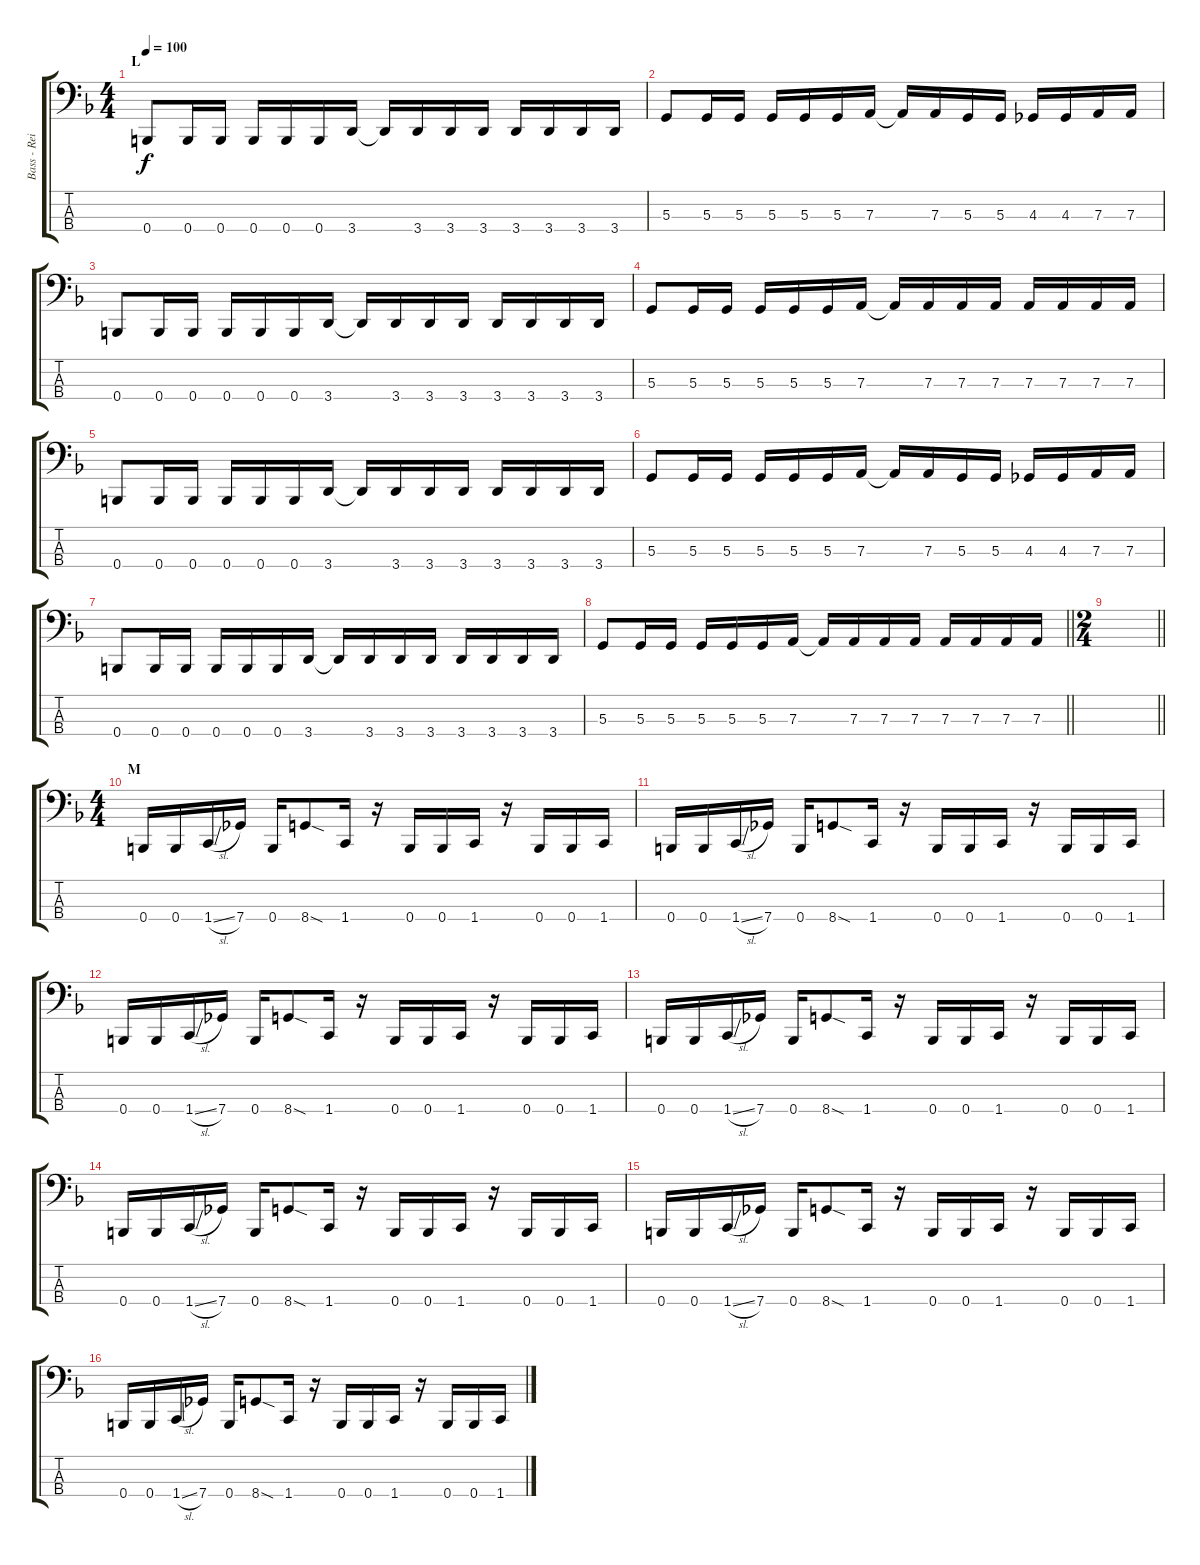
\track ("Bass - Reita" "Bass - Rei") {instrument electricbasspick}
\staff {score tabs}
\tuning (C2 G1 D1 B0) {hide}
\ts (4 4)
\section ("" "L")
\tempo 100
\clef f4
\ks f
0.4.8{dy f} 0.4.16 0.4.16 0.4.16 0.4.16 0.4.16 3.4.16 3.4{t}.16 3.4.16 3.4.16 3.4.16 3.4.16 3.4.16 3.4.16 3.4.16 |
5.3.8 5.3.16 5.3.16 5.3.16 5.3.16 5.3.16 7.3.16 7.3{t}.16 7.3.16 5.3.16 5.3.16 4.3.16 4.3.16 7.3.16 7.3.16 |
0.4.8 0.4.16 0.4.16 0.4.16 0.4.16 0.4.16 3.4.16 3.4{t}.16 3.4.16 3.4.16 3.4.16 3.4.16 3.4.16 3.4.16 3.4.16 |
5.3.8 5.3.16 5.3.16 5.3.16 5.3.16 5.3.16 7.3.16 7.3{t}.16 7.3.16 7.3.16 7.3.16 7.3.16 7.3.16 7.3.16 7.3.16 |
0.4.8 0.4.16 0.4.16 0.4.16 0.4.16 0.4.16 3.4.16 3.4{t}.16 3.4.16 3.4.16 3.4.16 3.4.16 3.4.16 3.4.16 3.4.16 |
5.3.8 5.3.16 5.3.16 5.3.16 5.3.16 5.3.16 7.3.16 7.3{t}.16 7.3.16 5.3.16 5.3.16 4.3.16 4.3.16 7.3.16 7.3.16 |
0.4.8 0.4.16 0.4.16 0.4.16 0.4.16 0.4.16 3.4.16 3.4{t}.16 3.4.16 3.4.16 3.4.16 3.4.16 3.4.16 3.4.16 3.4.16 |
\barLineRight lightlight
5.3.8 5.3.16 5.3.16 5.3.16 5.3.16 5.3.16 7.3.16 7.3{t}.16 7.3.16 7.3.16 7.3.16 7.3.16 7.3.16 7.3.16 7.3.16 |
\ts (2 4)
\barLineRight lightlight
|
\ts (4 4)
\section ("" "M")
0.4.16 0.4.16 1.4{sl}.16 7.4.16 0.4.16 8.4{sod}.8 1.4.16 r.16 0.4.16 0.4.16 1.4.16 r.16 0.4.16 0.4.16 1.4.16 |
0.4.16 0.4.16 1.4{sl}.16 7.4.16 0.4.16 8.4{sod}.8 1.4.16 r.16 0.4.16 0.4.16 1.4.16 r.16 0.4.16 0.4.16 1.4.16 |
0.4.16 0.4.16 1.4{sl}.16 7.4.16 0.4.16 8.4{sod}.8 1.4.16 r.16 0.4.16 0.4.16 1.4.16 r.16 0.4.16 0.4.16 1.4.16 |
0.4.16 0.4.16 1.4{sl}.16 7.4.16 0.4.16 8.4{sod}.8 1.4.16 r.16 0.4.16 0.4.16 1.4.16 r.16 0.4.16 0.4.16 1.4.16 |
0.4.16 0.4.16 1.4{sl}.16 7.4.16 0.4.16 8.4{sod}.8 1.4.16 r.16 0.4.16 0.4.16 1.4.16 r.16 0.4.16 0.4.16 1.4.16 |
0.4.16 0.4.16 1.4{sl}.16 7.4.16 0.4.16 8.4{sod}.8 1.4.16 r.16 0.4.16 0.4.16 1.4.16 r.16 0.4.16 0.4.16 1.4.16 |
0.4.16 0.4.16 1.4{sl}.16 7.4.16 0.4.16 8.4{sod}.8 1.4.16 r.16 0.4.16 0.4.16 1.4.16 r.16 0.4.16 0.4.16 1.4.16
